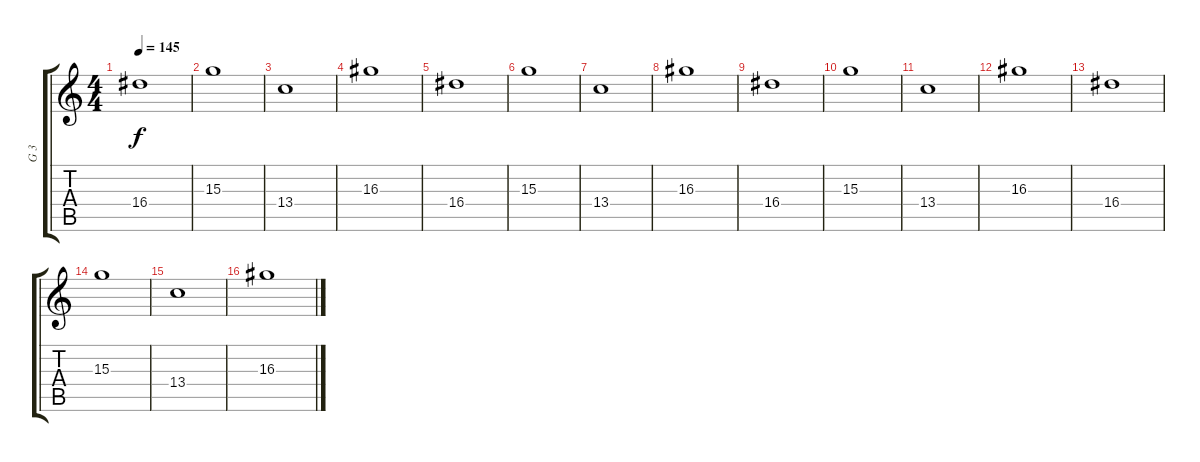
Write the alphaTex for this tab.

\track ("G 3" "G 3") {instrument distortionguitar}
\staff {score tabs}
\tuning (Db4 Ab3 E3 B2 Gb2 B1) {hide}
\ts (4 4)
\tempo 145
\clef g2
\ks c
16.4.1{dy f} |
15.3.1 |
13.4.1 |
16.3.1 |
16.4.1 |
15.3.1 |
13.4.1 |
16.3.1 |
16.4.1 |
15.3.1 |
13.4.1 |
16.3.1 |
16.4.1 |
15.3.1 |
13.4.1 |
16.3.1
